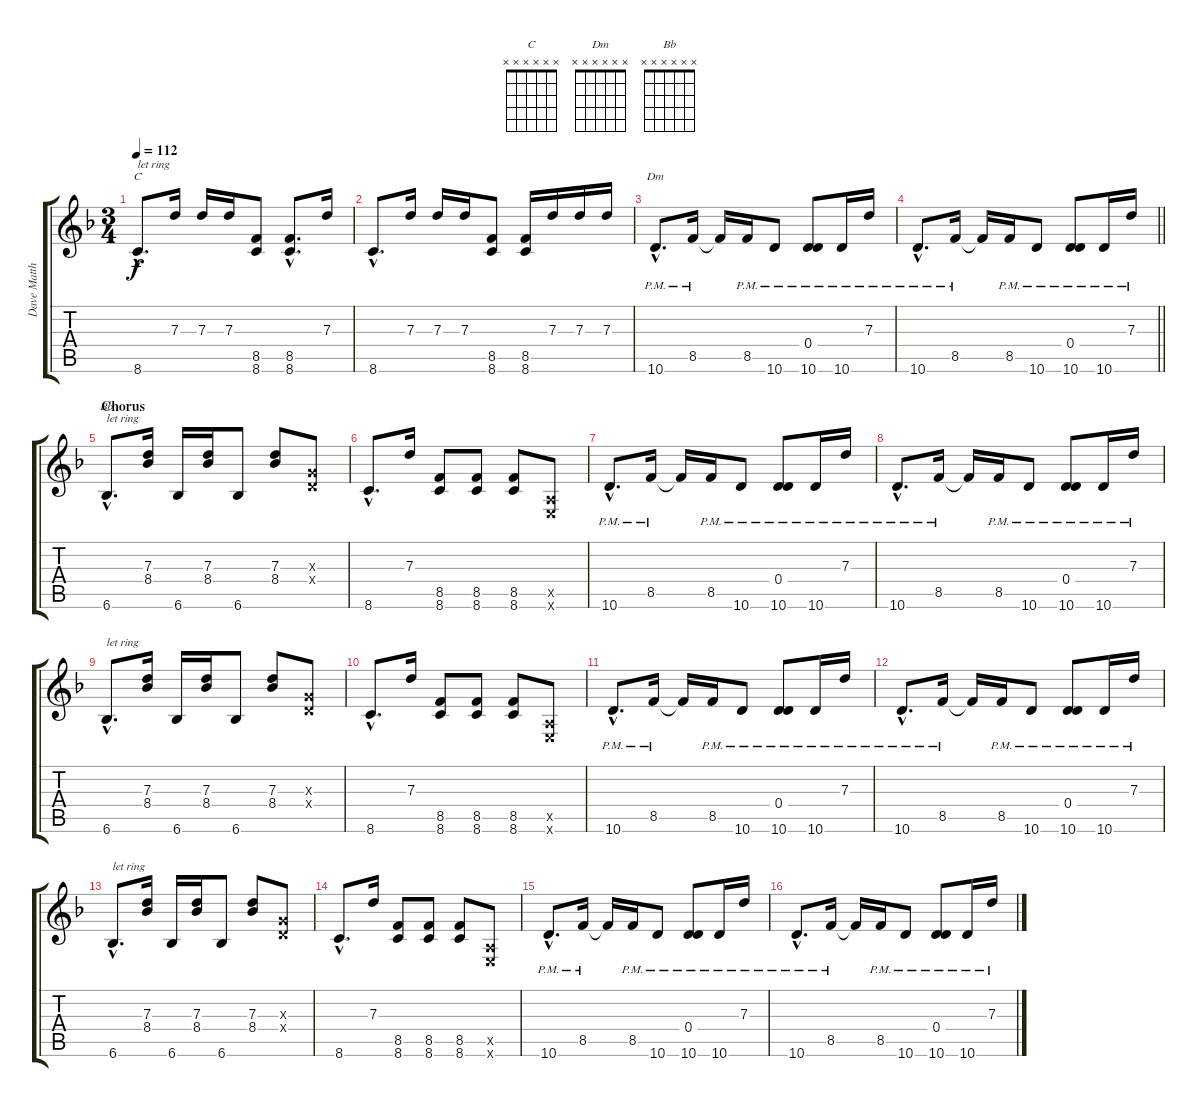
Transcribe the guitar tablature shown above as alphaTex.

\track ("Dave Matthews" "Dave Matth") {instrument acousticguitarsteel}
\staff {score tabs}
\tuning (E4 B3 G3 D3 A2 E2) {hide}
\chord ("C" x x x x x x)
\chord ("Dm" x x x x x x)
\chord ("Bb" x x x x x x)
\ts (3 4)
\tempo 112
\clef g2
\ks dminor
8.6{hac}.8{d ch "C" txt "let ring" dy f} 7.3.16 7.3.16 7.3.16 (8.5 8.6).8 (8.5{hac} 8.6{hac}).8{d} 7.3.16 |
8.6{hac}.8{d} 7.3.16 7.3.16 7.3.16 (8.5 8.6).8 (8.5 8.6).16 7.3.16 7.3.16 7.3.16 |
10.6{hac pm}.8{d ch "Dm"} 8.5{pm}.16 8.5{t}.16 8.5{pm}.16 10.6{pm}.8 (0.4{pm} 10.6{pm}).8 10.6{pm}.16 7.3{pm}.16 |
\barLineRight lightlight
10.6{hac pm}.8{d} 8.5{pm}.16 8.5{t}.16 8.5{pm}.16 10.6{pm}.8 (0.4{pm} 10.6{pm}).8 10.6{pm}.16 7.3{pm}.16 |
\section ("" "Chorus")
6.6{hac}.8{d ch "Bb" txt "let ring"} (7.3 8.4).16 6.6.16 (7.3 8.4).16 6.6.8 (7.3 8.4).8 (0.3{x} 0.4{x}).8 |
8.6{hac}.8{d} 7.3.16 (8.5 8.6).8 (8.5 8.6).8 (8.5 8.6).8 (0.5{x} 0.6{x}).8 |
10.6{hac pm}.8{d} 8.5{pm}.16 8.5{t}.16 8.5{pm}.16 10.6{pm}.8 (0.4{pm} 10.6{pm}).8 10.6{pm}.16 7.3{pm}.16 |
10.6{hac pm}.8{d} 8.5{pm}.16 8.5{t}.16 8.5{pm}.16 10.6{pm}.8 (0.4{pm} 10.6{pm}).8 10.6{pm}.16 7.3{pm}.16 |
6.6{hac}.8{d txt "let ring"} (7.3 8.4).16 6.6.16 (7.3 8.4).16 6.6.8 (7.3 8.4).8 (0.3{x} 0.4{x}).8 |
8.6{hac}.8{d} 7.3.16 (8.5 8.6).8 (8.5 8.6).8 (8.5 8.6).8 (0.5{x} 0.6{x}).8 |
10.6{hac pm}.8{d} 8.5{pm}.16 8.5{t}.16 8.5{pm}.16 10.6{pm}.8 (0.4{pm} 10.6{pm}).8 10.6{pm}.16 7.3{pm}.16 |
10.6{hac pm}.8{d} 8.5{pm}.16 8.5{t}.16 8.5{pm}.16 10.6{pm}.8 (0.4{pm} 10.6{pm}).8 10.6{pm}.16 7.3{pm}.16 |
6.6{hac}.8{d txt "let ring"} (7.3 8.4).16 6.6.16 (7.3 8.4).16 6.6.8 (7.3 8.4).8 (0.3{x} 0.4{x}).8 |
8.6{hac}.8{d} 7.3.16 (8.5 8.6).8 (8.5 8.6).8 (8.5 8.6).8 (0.5{x} 0.6{x}).8 |
10.6{hac pm}.8{d} 8.5{pm}.16 8.5{t}.16 8.5{pm}.16 10.6{pm}.8 (0.4{pm} 10.6{pm}).8 10.6{pm}.16 7.3{pm}.16 |
10.6{hac pm}.8{d} 8.5{pm}.16 8.5{t}.16 8.5{pm}.16 10.6{pm}.8 (0.4{pm} 10.6{pm}).8 10.6{pm}.16 7.3{pm}.16
